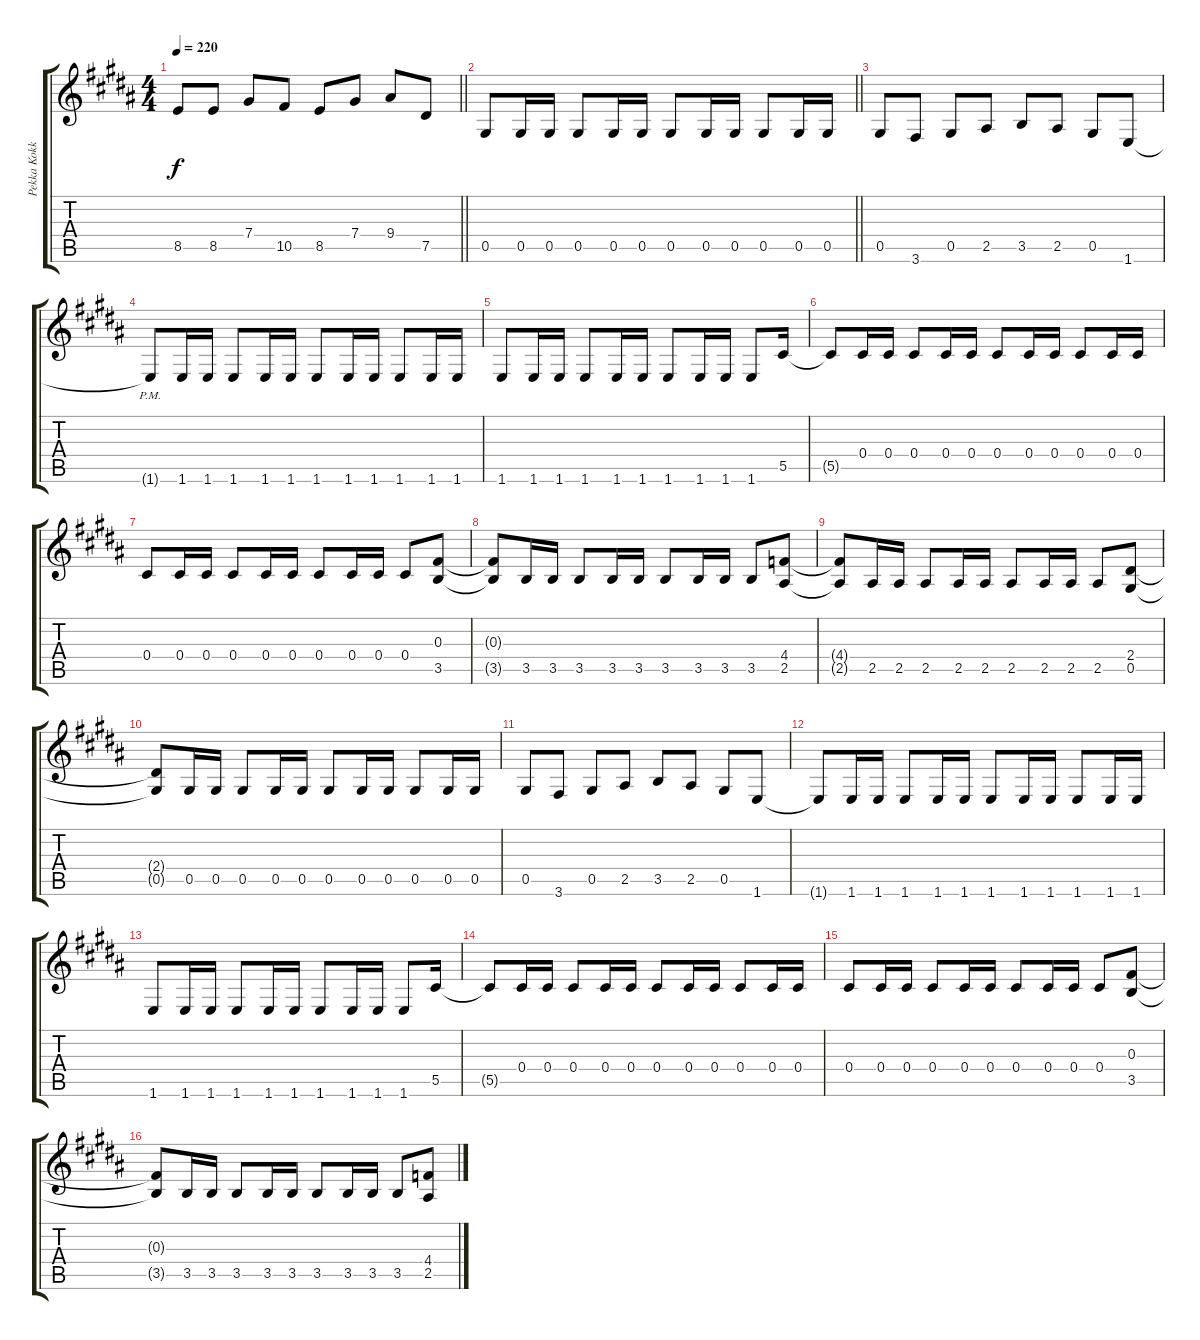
\track ("Pekka Kokko" "Pekka Kokk") {instrument distortionguitar}
\staff {score tabs}
\tuning (Eb4 Bb3 Gb3 Db3 Ab2 Eb2) {hide}
\ts (4 4)
\tempo 220
\clef g2
\barLineRight lightlight
\ks b
8.5{t}.8{dy f} 8.5.8 7.4.8 10.5.8 8.5.8 7.4.8 9.4.8 7.5.8 |
\barLineRight lightlight
0.5.8 0.5.16 0.5.16 0.5.8 0.5.16 0.5.16 0.5.8 0.5.16 0.5.16 0.5.8 0.5.16 0.5.16 |
0.5.8 3.6.8 0.5.8 2.5.8 3.5.8 2.5.8 0.5.8 1.6.8 |
1.6{pm t}.8 1.6.16 1.6.16 1.6.8 1.6.16 1.6.16 1.6.8 1.6.16 1.6.16 1.6.8 1.6.16 1.6.16 |
1.6.8 1.6.16 1.6.16 1.6.8 1.6.16 1.6.16 1.6.8 1.6.16 1.6.16 1.6.8 5.5.16 |
5.5{t}.8 0.4.16 0.4.16 0.4.8 0.4.16 0.4.16 0.4.8 0.4.16 0.4.16 0.4.8 0.4.16 0.4.16 |
0.4.8 0.4.16 0.4.16 0.4.8 0.4.16 0.4.16 0.4.8 0.4.16 0.4.16 0.4.8 (0.3 3.5).8 |
(0.3{t} 3.5{t}).8 3.5.16 3.5.16 3.5.8 3.5.16 3.5.16 3.5.8 3.5.16 3.5.16 3.5.8 (4.4 2.5).8 |
(4.4{t} 2.5{t}).8 2.5.16 2.5.16 2.5.8 2.5.16 2.5.16 2.5.8 2.5.16 2.5.16 2.5.8 (2.4 0.5).8 |
(2.4{t} 0.5{t}).8 0.5.16 0.5.16 0.5.8 0.5.16 0.5.16 0.5.8 0.5.16 0.5.16 0.5.8 0.5.16 0.5.16 |
0.5.8 3.6.8 0.5.8 2.5.8 3.5.8 2.5.8 0.5.8 1.6.8 |
1.6{t}.8 1.6.16 1.6.16 1.6.8 1.6.16 1.6.16 1.6.8 1.6.16 1.6.16 1.6.8 1.6.16 1.6.16 |
1.6.8 1.6.16 1.6.16 1.6.8 1.6.16 1.6.16 1.6.8 1.6.16 1.6.16 1.6.8 5.5.16 |
5.5{t}.8 0.4.16 0.4.16 0.4.8 0.4.16 0.4.16 0.4.8 0.4.16 0.4.16 0.4.8 0.4.16 0.4.16 |
0.4.8 0.4.16 0.4.16 0.4.8 0.4.16 0.4.16 0.4.8 0.4.16 0.4.16 0.4.8 (0.3 3.5).8 |
(0.3{t} 3.5{t}).8 3.5.16 3.5.16 3.5.8 3.5.16 3.5.16 3.5.8 3.5.16 3.5.16 3.5.8 (4.4 2.5).8
